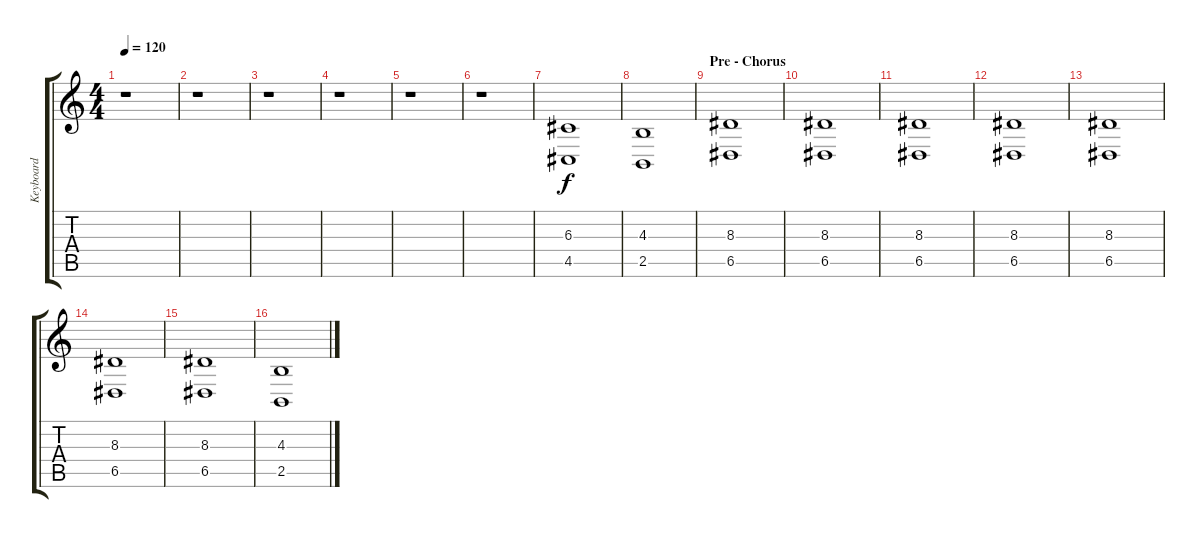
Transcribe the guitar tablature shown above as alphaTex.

\track ("Keyboard" "Keyboard") {instrument stringensemble1}
\staff {score tabs}
\tuning (E4 B3 G3 D3 A2 E2) {hide}
\ts (4 4)
\tempo 120
\clef g2
\ks c
r.1{dy f} |
r.1 |
r.1 |
r.1 |
r.1 |
r.1 |
(6.3 4.5).1 |
(4.3 2.5).1 |
\section ("" "Pre - Chorus")
(8.3 6.5).1 |
(8.3 6.5).1 |
(8.3 6.5).1 |
(8.3 6.5).1 |
(8.3 6.5).1 |
(8.3 6.5).1 |
(8.3 6.5).1 |
(4.3 2.5).1
